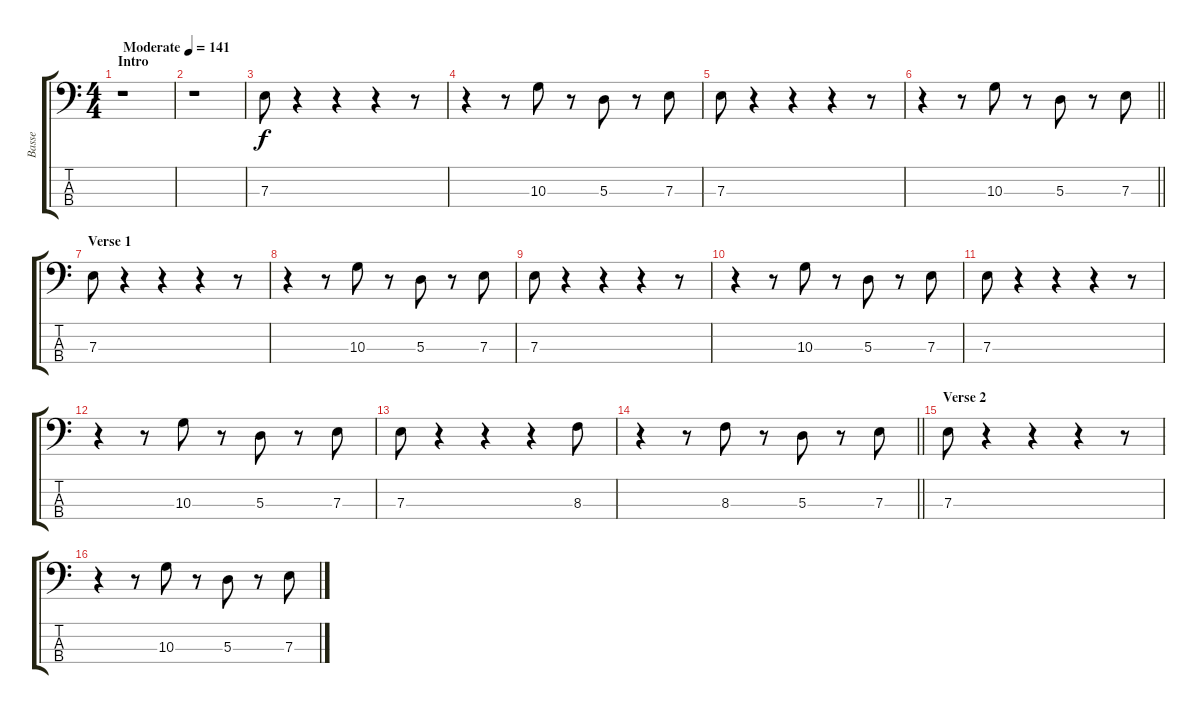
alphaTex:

\track ("Basse" "Basse") {instrument electricbassfinger}
\staff {score tabs}
\tuning (G2 D2 A1 E1) {hide}
\ts (4 4)
\section ("" "Intro")
\tempo (141 "Moderate")
\clef f4
\ks c
r.1{dy f instrument electricbassfinger} |
r.1 |
7.3.8 r.4 r.4 r.4 r.8 |
r.4 r.8 10.3.8 r.8 5.3.8 r.8 7.3.8 |
7.3.8 r.4 r.4 r.4 r.8 |
\barLineRight lightlight
r.4 r.8 10.3.8 r.8 5.3.8 r.8 7.3.8 |
\section ("" "Verse 1")
7.3.8 r.4 r.4 r.4 r.8 |
r.4 r.8 10.3.8 r.8 5.3.8 r.8 7.3.8 |
7.3.8 r.4 r.4 r.4 r.8 |
r.4 r.8 10.3.8 r.8 5.3.8 r.8 7.3.8 |
7.3.8 r.4 r.4 r.4 r.8 |
r.4 r.8 10.3.8 r.8 5.3.8 r.8 7.3.8 |
7.3.8 r.4 r.4 r.4 8.3.8 |
\barLineRight lightlight
r.4 r.8 8.3.8 r.8 5.3.8 r.8 7.3.8 |
\section ("" "Verse 2")
7.3.8 r.4 r.4 r.4 r.8 |
r.4 r.8 10.3.8 r.8 5.3.8 r.8 7.3.8
